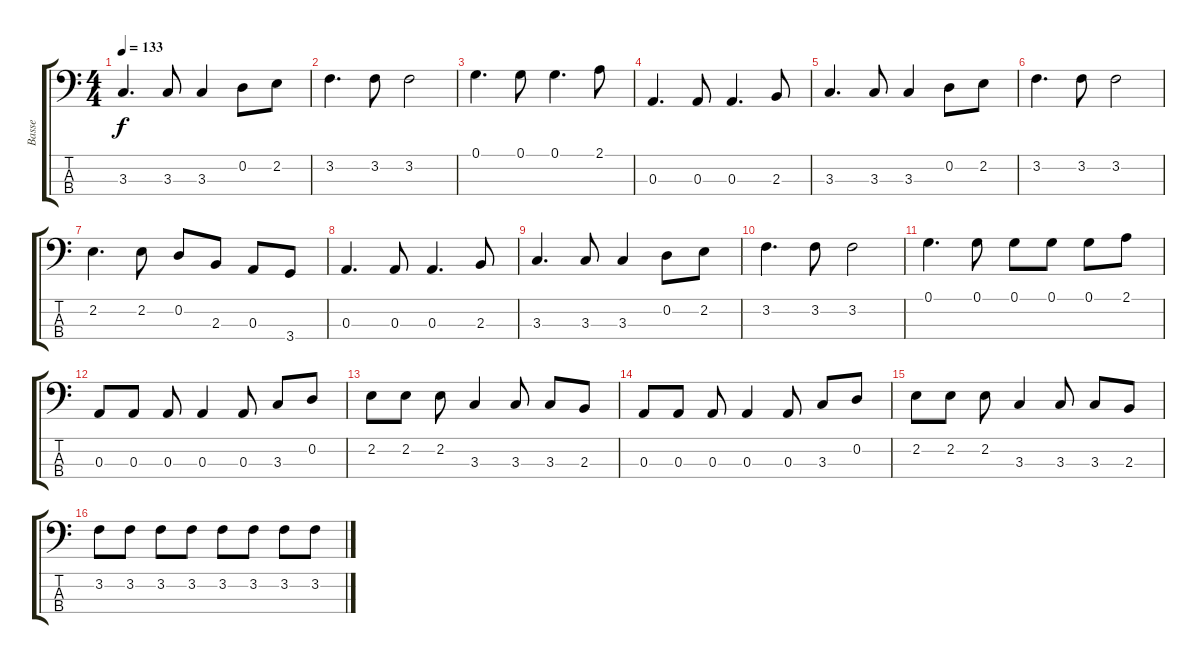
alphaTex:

\track ("Basse" "Basse") {instrument electricbassfinger}
\staff {score tabs}
\tuning (G2 D2 A1 E1) {hide}
\ts (4 4)
\tempo 133
\clef f4
\ks c
3.3.4{d dy f} 3.3.8 3.3.4 0.2.8 2.2.8 |
3.2.4{d} 3.2.8 3.2.2 |
0.1.4{d} 0.1.8 0.1.4{d} 2.1.8 |
0.3.4{d} 0.3.8 0.3.4{d} 2.3.8 |
3.3.4{d} 3.3.8 3.3.4 0.2.8 2.2.8 |
3.2.4{d} 3.2.8 3.2.2 |
2.2.4{d} 2.2.8 0.2.8 2.3.8 0.3.8 3.4.8 |
0.3.4{d} 0.3.8 0.3.4{d} 2.3.8 |
3.3.4{d} 3.3.8 3.3.4 0.2.8 2.2.8 |
3.2.4{d} 3.2.8 3.2.2 |
0.1.4{d} 0.1.8 0.1.8 0.1.8 0.1.8 2.1.8 |
0.3.8 0.3.8 0.3.8 0.3.4 0.3.8 3.3.8 0.2.8 |
2.2.8 2.2.8 2.2.8 3.3.4 3.3.8 3.3.8 2.3.8 |
0.3.8 0.3.8 0.3.8 0.3.4 0.3.8 3.3.8 0.2.8 |
2.2.8 2.2.8 2.2.8 3.3.4 3.3.8 3.3.8 2.3.8 |
3.2.8 3.2.8 3.2.8 3.2.8 3.2.8 3.2.8 3.2.8 3.2.8
